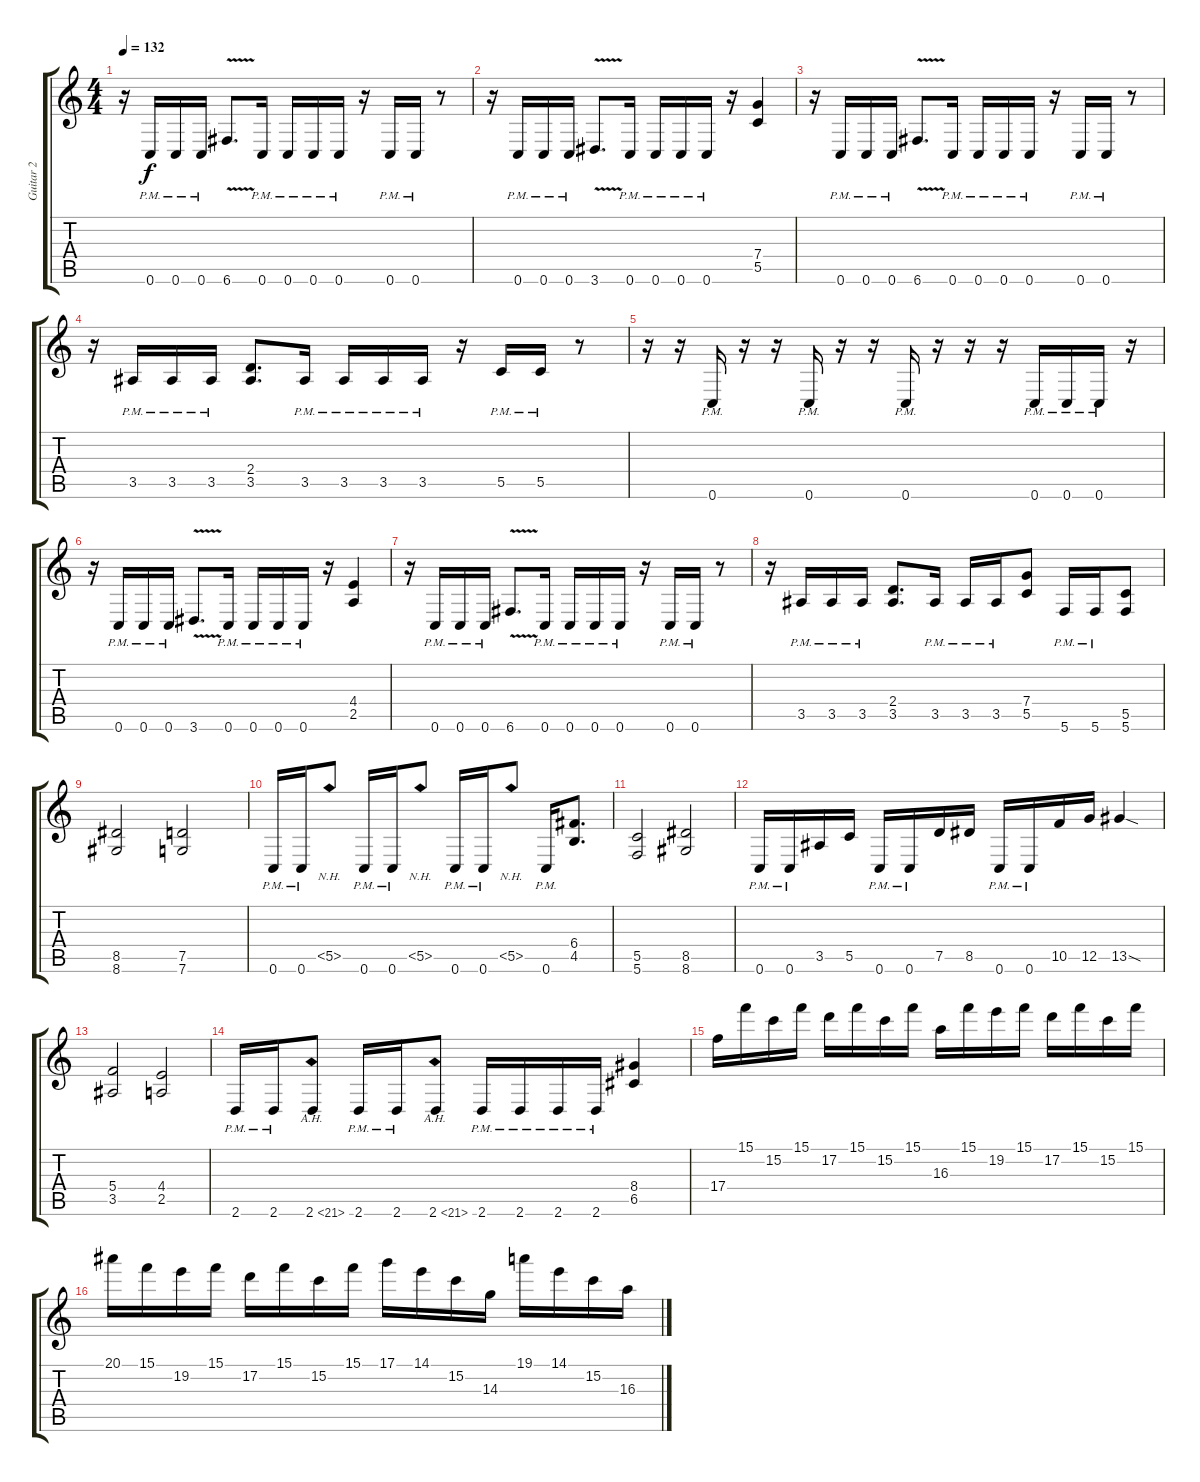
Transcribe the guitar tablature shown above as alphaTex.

\track ("Guitar 2" "Guitar 2") {instrument distortionguitar}
\staff {score tabs}
\tuning (D4 A3 F3 C3 G2 C2) {hide}
\ts (4 4)
\tempo 132
\clef g2
\ks c
r.16{dy f} 0.6{pm}.16 0.6{pm}.16 0.6{pm}.16 6.6{v}.8{d} 0.6{pm}.16 0.6{pm}.16 0.6{pm}.16 0.6{pm}.16 r.16 0.6{pm}.16 0.6{pm}.16 r.8 |
r.16 0.6{pm}.16 0.6{pm}.16 0.6{pm}.16 3.6{v}.8{d} 0.6{pm}.16 0.6{pm}.16 0.6{pm}.16 0.6{pm}.16 r.16 (7.4 5.5).4 |
r.16 0.6{pm}.16 0.6{pm}.16 0.6{pm}.16 6.6{v}.8{d} 0.6{pm}.16 0.6{pm}.16 0.6{pm}.16 0.6{pm}.16 r.16 0.6{pm}.16 0.6{pm}.16 r.8 |
r.16 3.5{pm}.16 3.5{pm}.16 3.5{pm}.16 (2.4 3.5).8{d} 3.5{pm}.16 3.5{pm}.16 3.5{pm}.16 3.5{pm}.16 r.16 5.5{pm}.16 5.5{pm}.16 r.8 |
r.16 r.16 0.6{pm}.16 r.16 r.16 0.6{pm}.16 r.16 r.16 0.6{pm}.16 r.16 r.16 r.16 0.6{pm}.16 0.6{pm}.16 0.6{pm}.16 r.16 |
r.16 0.6{pm}.16 0.6{pm}.16 0.6{pm}.16 3.6{v}.8{d} 0.6{pm}.16 0.6{pm}.16 0.6{pm}.16 0.6{pm}.16 r.16 (4.4 2.5).4 |
r.16 0.6{pm}.16 0.6{pm}.16 0.6{pm}.16 6.6{v}.8{d} 0.6{pm}.16 0.6{pm}.16 0.6{pm}.16 0.6{pm}.16 r.16 0.6{pm}.16 0.6{pm}.16 r.8 |
r.16 3.5{pm}.16 3.5{pm}.16 3.5{pm}.16 (2.4 3.5).8{d} 3.5{pm}.16 3.5{pm}.16 3.5{pm}.16 (7.4 5.5).8 5.6{pm}.16 5.6{pm}.16 (5.5 5.6).8 |
(8.5 8.6).2 (7.5 7.6).2 |
0.6{pm}.16 0.6{pm}.16 5.5{nh}.8 0.6{pm}.16 0.6{pm}.16 5.5{nh}.8 0.6{pm}.16 0.6{pm}.16 5.5{nh}.8 0.6{pm}.16 (6.4 4.5).8{d} |
(5.5 5.6).2 (8.5 8.6).2 |
0.6{pm}.16 0.6{pm}.16 3.5.16 5.5.16 0.6{pm}.16 0.6{pm}.16 7.5.16 8.5.16 0.6{pm}.16 0.6{pm}.16 10.5.16 12.5.16 13.5{sod}.4 |
(5.4 3.5).2 (4.4 2.5).2 |
2.6{pm}.16 2.6{pm}.16 2.6{ah 19}.8 2.6{pm}.16 2.6{pm}.16 2.6{ah 19}.8 2.6{pm}.16 2.6{pm}.16 2.6{pm}.16 2.6{pm}.16 (8.4 6.5).4 |
17.4.16 15.1.16 15.2.16 15.1.16 17.2.16 15.1.16 15.2.16 15.1.16 16.3.16 15.1.16 19.2.16 15.1.16 17.2.16 15.1.16 15.2.16 15.1.16 |
20.1.16 15.1.16 19.2.16 15.1.16 17.2.16 15.1.16 15.2.16 15.1.16 17.1.16 14.1.16 15.2.16 14.3.16 19.1.16 14.1.16 15.2.16 16.3.16
